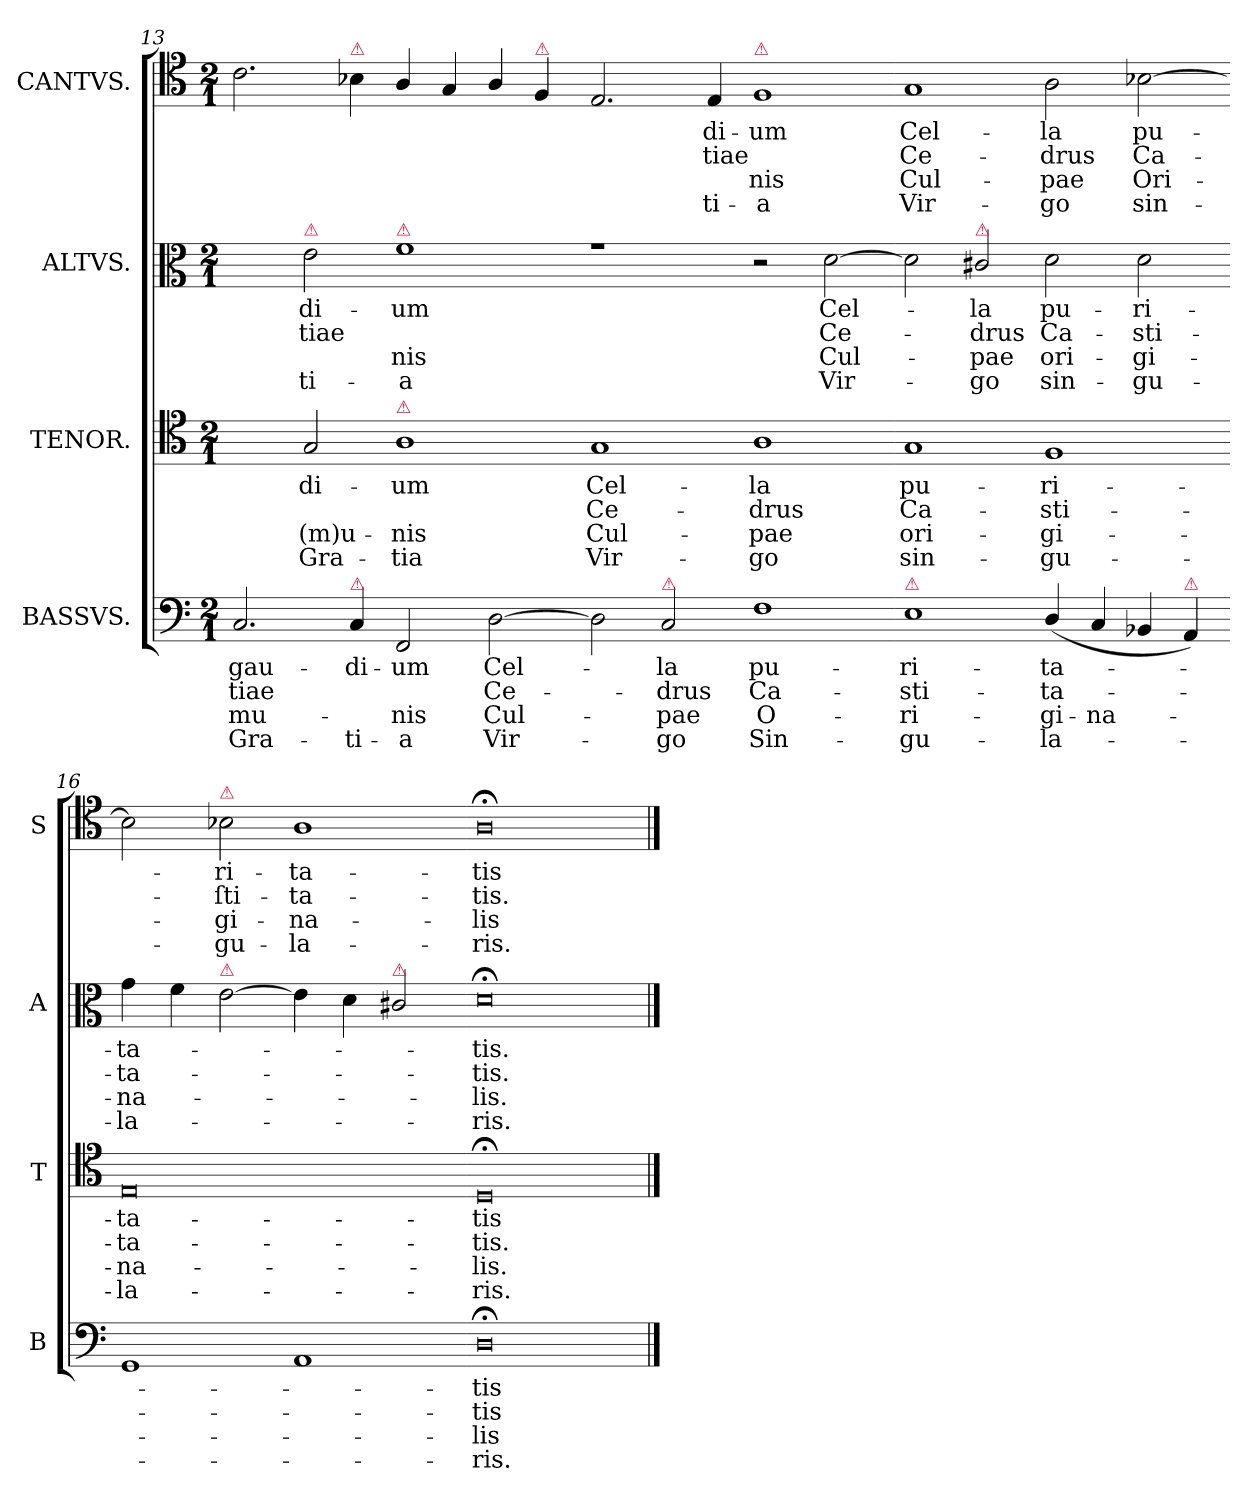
**kern	**text	**text	**text	**text	**kern	**text	**text	**text	**text	**kern	**text	**text	**text	**text	**kern	**text	**text	**text	**text
*part4	*part4	*part4	*part4	*part4	*part3	*part3	*part3	*part3	*part3	*part2	*part2	*part2	*part2	*part2	*part1	*part1	*part1	*part1	*part1
*staff4	*staff4	*staff4	*staff4	*staff4	*staff3	*staff3	*staff3	*staff3	*staff3	*staff2	*staff2	*staff2	*staff2	*staff2	*staff1	*staff1	*staff1	*staff1	*staff1
*I"BASSVS.	*	*	*	*	*I"TENOR.	*	*	*	*	*I"ALTVS.	*	*	*	*	*I"CANTVS.	*	*	*	*
*I'B	*	*	*	*	*I'T	*	*	*	*	*I'A	*	*	*	*	*I'S	*	*	*	*
*clefF4	*	*	*	*	*clefC4	*	*	*	*	*clefC3	*	*	*	*	*clefC4	*	*	*	*
*k[]	*	*	*	*	*k[]	*	*	*	*	*k[]	*	*	*	*	*k[]	*	*	*	*
*M2/1	*	*	*	*	*M2/1	*	*	*	*	*M2/1	*	*	*	*	*M2/1	*	*	*	*
=13	=13	=13	=13	=13	=13	=13	=13	=13	=13	=13	=13	=13	=13	=13	=13	=13	=13	=13	=13
2.C/	-gau-	-tiae	-mu-	-Gra-	2ryy	.	.	.	.	2ryy	.	.	.	.	2.c\	.	.	.	.
!	!	!	!	!	!	!	!	!	!	!LO:TX:a:color=crimson:t=⚠	!	!	!	!	!	!	!	!	!
.	.	.	.	.	2G/	-di-	.	(m)u-	Gra-	2e\	di-	tiae	.	-ti-	.	.	.	.	.
!	!	!	!	!	!	!	!	!	!	!	!	!	!	!	!LO:TX:a:color=crimson:t=⚠	!	!	!	!
!LO:TX:a:color=crimson:t=⚠	!	!	!	!	!	!	!	!	!	!	!	!	!	!	!	!	!	!	!
4C/	-di-	.	.	-ti-	.	.	.	.	.	.	.	.	.	.	4B-X\	.	.	.	.
!	!	!	!	!	!	!	!	!	!	!LO:TX:a:color=crimson:t=⚠	!	!	!	!	!	!	!	!	!
!	!	!	!	!	!LO:TX:a:color=crimson:t=⚠	!	!	!	!	!	!	!	!	!	!	!	!	!	!
2FF/	-um	.	-nis	-a	1A	-um	.	-nis	-tia	1f	-um	.	-nis	-a	4A/	.	.	.	.
.	.	.	.	.	.	.	.	.	.	.	.	.	.	.	4G/	.	.	.	.
[2D\	Cel-	Ce-	Cul-	Vir-	.	.	.	.	.	.	.	.	.	.	4A/	.	.	.	.
!	!	!	!	!	!	!	!	!	!	!	!	!	!	!	!LO:TX:a:color=crimson:t=⚠	!	!	!	!
.	.	.	.	.	.	.	.	.	.	.	.	.	.	.	4F/	.	.	.	.
=14-	=14-	=14-	=14-	=14-	=14-	=14-	=14-	=14-	=14-	=14-	=14-	=14-	=14-	=14-	=14-	=14-	=14-	=14-	=14-
2D\]	.	.	.	.	1G	Cel-	Ce-	Cul-	Vir-	1rg	.	.	.	.	2.E/	.	.	.	.
!LO:TX:a:color=crimson:t=⚠	!	!	!	!	!	!	!	!	!	!	!	!	!	!	!	!	!	!	!
2C/	-la	-drus	-pae	-go	.	.	.	.	.	.	.	.	.	.	.	.	.	.	.
.	.	.	.	.	.	.	.	.	.	.	.	.	.	.	4E/	-di-	-tiae	.	-ti-
!	!	!	!	!	!	!	!	!	!	!	!	!	!	!	!LO:TX:a:color=crimson:t=⚠	!	!	!	!
1F	pu-	Ca-	O-	Sin-	1A	-la	-drus	-pae	-go	2r	.	.	.	.	1F	-um	.	-nis	-a
.	.	.	.	.	.	.	.	.	.	[2d\	Cel-	Ce-	Cul-	Vir-	.	.	.	.	.
=15-	=15-	=15-	=15-	=15-	=15-	=15-	=15-	=15-	=15-	=15-	=15-	=15-	=15-	=15-	=15-	=15-	=15-	=15-	=15-
!LO:TX:a:color=crimson:t=⚠	!	!	!	!	!	!	!	!	!	!	!	!	!	!	!	!	!	!	!
1E	-ri-	-sti-	-ri-	-gu-	1G	pu-	Ca-	ori-	sin-	2d\]	.	.	.	.	1G	Cel-	Ce-	Cul-	Vir-
!	!	!	!	!	!	!	!	!	!	!LO:TX:a:color=crimson:t=⚠	!	!	!	!	!	!	!	!	!
.	.	.	.	.	.	.	.	.	.	2c#X/	-la	-drus	-pae	-go	.	.	.	.	.
(<4D/	-ta-	-ta-	-gi-	-la-	1F	-ri-	-sti-	-gi-	-gu-	2d\	pu-	Ca-	ori-	sin-	2A\	-la	-drus	-pae	-go
4C/	.	.	-na-	.	.	.	.	.	.	.	.	.	.	.	.	.	.	.	.
4BB-X/	.	.	.	.	.	.	.	.	.	2d\	-ri-	-sti-	-gi-	-gu-	[2B-X\	pu-	Ca-	Ori-	sin-
!LO:TX:a:color=crimson:t=⚠	!	!	!	!	!	!	!	!	!	!	!	!	!	!	!	!	!	!	!
4AA/)	.	.	.	.	.	.	.	.	.	.	.	.	.	.	.	.	.	.	.
=16-	=16-	=16-	=16-	=16-	=16-	=16-	=16-	=16-	=16-	=16-	=16-	=16-	=16-	=16-	=16-	=16-	=16-	=16-	=16-
1GG	.	.	.	.	0E	-ta-	-ta-	-na-	-la-	4g\	-ta-	-ta-	-na-	-la-	2B-\]	.	.	.	.
.	.	.	.	.	.	.	.	.	.	4f\	.	.	.	.	.	.	.	.	.
!	!	!	!	!	!	!	!	!	!	!	!	!	!	!	!LO:TX:a:color=crimson:t=⚠	!	!	!	!
!	!	!	!	!	!	!	!	!	!	!LO:TX:a:color=crimson:t=⚠	!	!	!	!	!	!	!	!	!
.	.	.	.	.	.	.	.	.	.	[2e\	.	.	.	.	2B-X\	-ri-	-ſti-	-gi-	-gu-
1AA	.	.	.	.	.	.	.	.	.	4e!]	.	.	.	.	1A	-ta-	-ta-	-na-	-la-
.	.	.	.	.	.	.	.	.	.	4d\	.	.	.	.	.	.	.	.	.
!	!	!	!	!	!	!	!	!	!	!LO:TX:a:color=crimson:t=⚠	!	!	!	!	!	!	!	!	!
.	.	.	.	.	.	.	.	.	.	2c#X/	.	.	.	.	.	.	.	.	.
=17-	=17-	=17-	=17-	=17-	=17-	=17-	=17-	=17-	=17-	=17-	=17-	=17-	=17-	=17-	=17-	=17-	=17-	=17-	=17-
0D;<	-tis	-tis	-lis	-ris.	0D;<	-tis	-tis.	-lis.	-ris.	0d;<	-tis.	-tis.	-lis.	-ris.	0A;<	-tis	-tis.	-lis	-ris.
==	==	==	==	==	==	==	==	==	==	==	==	==	==	==	==	==	==	==	==
*-	*-	*-	*-	*-	*-	*-	*-	*-	*-	*-	*-	*-	*-	*-	*-	*-	*-	*-	*-
